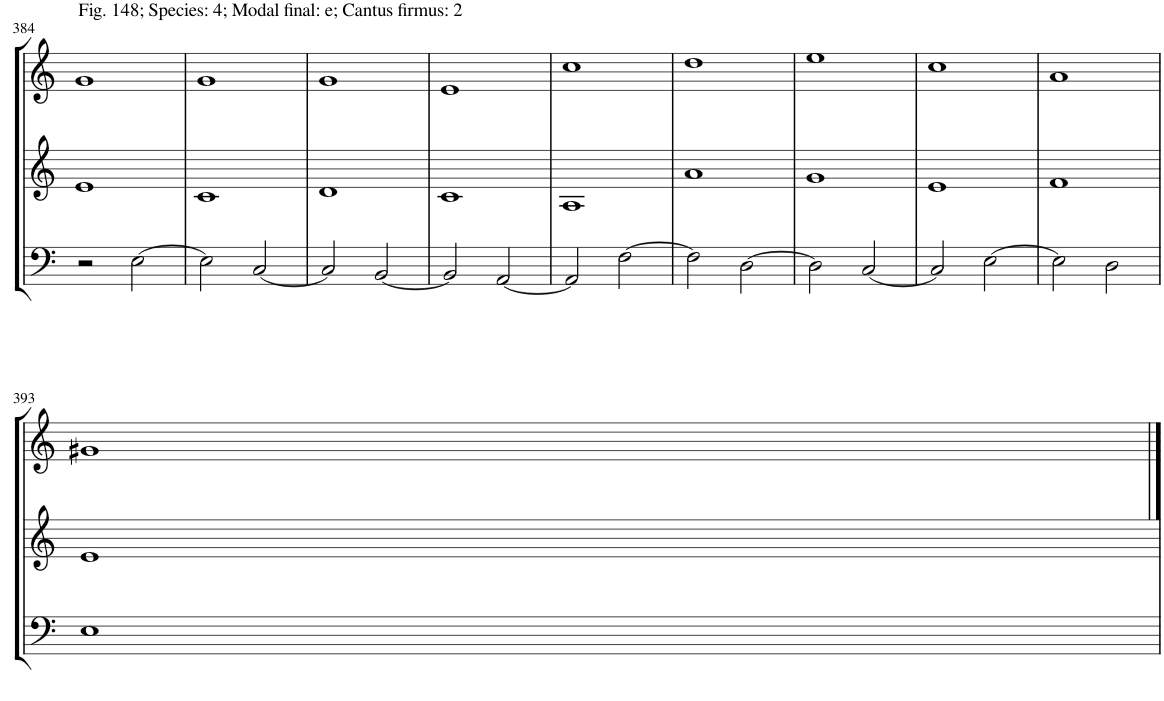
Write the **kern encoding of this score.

**kern	**kern	**kern
*part3	*part2	*part1
*staff3	*staff2	*staff1
*I"Piano	*I"Piano	*I"Piano
*I'Pno	*I'Pno	*I'Pno
!!LO:PB:g=z
*clefF4	*clefG2	*clefG2
*k[]	*k[]	*k[]
*M4/4	*M4/4	*M4/4
=384	=384	=384
!	!	!LO:TX:a:t=Fig. 148; Species&colon; 4; Modal final&colon; e; Cantus firmus&colon; 2
2r	1e	1g
[2E\	.	.
=385	=385	=385
2E\]	1c	1g
[2C/	.	.
=386	=386	=386
2C/]	1d	1g
[2BB/	.	.
=387	=387	=387
2BB/]	1c	1e
[2AA/	.	.
=388	=388	=388
2AA/]	1A	1cc
[2F\	.	.
=389	=389	=389
2F\]	1a	1dd
[2D\	.	.
=390	=390	=390
2D\]	1g	1ee
[2C/	.	.
=391	=391	=391
2C/]	1e	1cc
[2E\	.	.
=392	=392	=392
2E\]	1f	1a
2D\	.	.
!!LO:LB:g=z
=393	=393	=393
1E	1e	1g#X
==	==	==
*-	*-	*-
